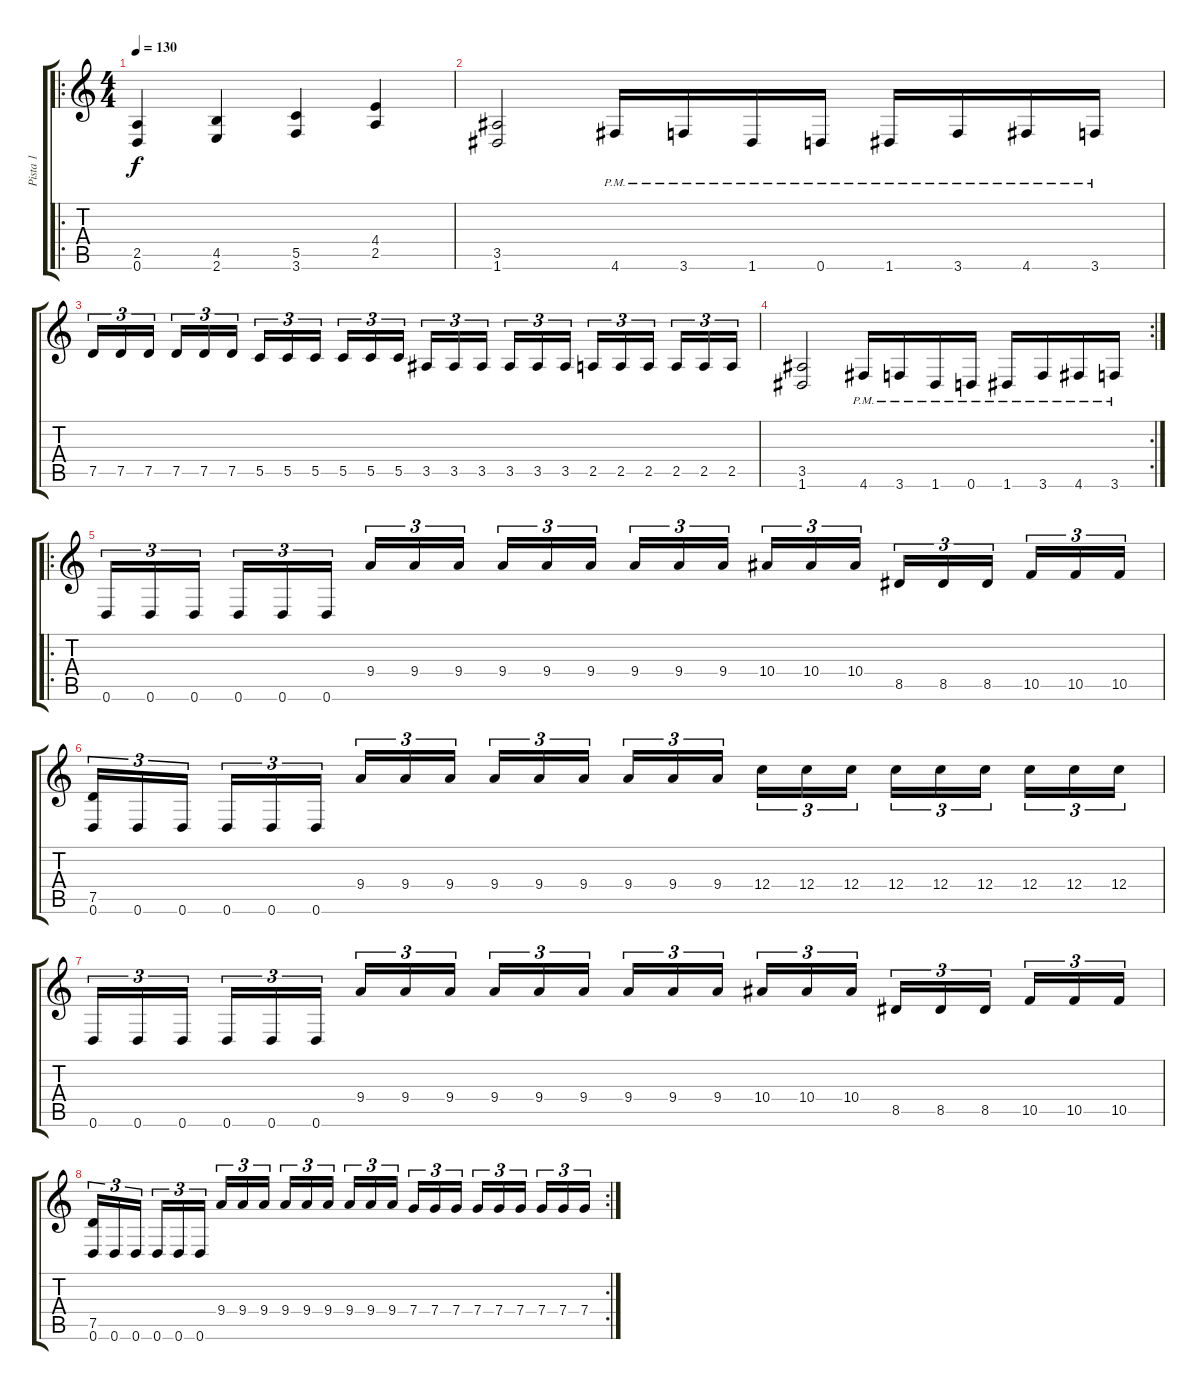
\track ("Pista 1" "Pista 1") {instrument distortionguitar}
\staff {score tabs}
\tuning (D4 A3 F3 C3 G2 D2) {hide}
\ro
\ts (4 4)
\tempo 130
\clef g2
\ks c
(2.5 0.6).4{dy f} (4.5 2.6).4 (5.5 3.6).4 (4.4 2.5).4 |
(3.5 1.6).2 4.6{pm}.16 3.6{pm}.16 1.6{pm}.16 0.6{pm}.16 1.6{pm}.16 3.6{pm}.16 4.6{pm}.16 3.6{pm}.16 |
7.5.16{tu (3 2)} 7.5.16{tu (3 2)} 7.5.16{tu (3 2)} 7.5.16{tu (3 2)} 7.5.16{tu (3 2)} 7.5.16{tu (3 2)} 5.5.16{tu (3 2)} 5.5.16{tu (3 2)} 5.5.16{tu (3 2)} 5.5.16{tu (3 2)} 5.5.16{tu (3 2)} 5.5.16{tu (3 2)} 3.5.16{tu (3 2)} 3.5.16{tu (3 2)} 3.5.16{tu (3 2)} 3.5.16{tu (3 2)} 3.5.16{tu (3 2)} 3.5.16{tu (3 2)} 2.5.16{tu (3 2)} 2.5.16{tu (3 2)} 2.5.16{tu (3 2)} 2.5.16{tu (3 2)} 2.5.16{tu (3 2)} 2.5.16{tu (3 2)} |
\rc 2
(3.5 1.6).2 4.6{pm}.16 3.6{pm}.16 1.6{pm}.16 0.6{pm}.16 1.6{pm}.16 3.6{pm}.16 4.6{pm}.16 3.6{pm}.16 |
\ro
0.6.16{tu (3 2)} 0.6.16{tu (3 2)} 0.6.16{tu (3 2)} 0.6.16{tu (3 2)} 0.6.16{tu (3 2)} 0.6.16{tu (3 2)} 9.4.16{tu (3 2)} 9.4.16{tu (3 2)} 9.4.16{tu (3 2)} 9.4.16{tu (3 2)} 9.4.16{tu (3 2)} 9.4.16{tu (3 2)} 9.4.16{tu (3 2)} 9.4.16{tu (3 2)} 9.4.16{tu (3 2)} 10.4.16{tu (3 2)} 10.4.16{tu (3 2)} 10.4.16{tu (3 2)} 8.5.16{tu (3 2)} 8.5.16{tu (3 2)} 8.5.16{tu (3 2)} 10.5.16{tu (3 2)} 10.5.16{tu (3 2)} 10.5.16{tu (3 2)} |
(7.5 0.6).16{tu (3 2)} 0.6.16{tu (3 2)} 0.6.16{tu (3 2)} 0.6.16{tu (3 2)} 0.6.16{tu (3 2)} 0.6.16{tu (3 2)} 9.4.16{tu (3 2)} 9.4.16{tu (3 2)} 9.4.16{tu (3 2)} 9.4.16{tu (3 2)} 9.4.16{tu (3 2)} 9.4.16{tu (3 2)} 9.4.16{tu (3 2)} 9.4.16{tu (3 2)} 9.4.16{tu (3 2)} 12.4.16{tu (3 2)} 12.4.16{tu (3 2)} 12.4.16{tu (3 2)} 12.4.16{tu (3 2)} 12.4.16{tu (3 2)} 12.4.16{tu (3 2)} 12.4.16{tu (3 2)} 12.4.16{tu (3 2)} 12.4.16{tu (3 2)} |
0.6.16{tu (3 2)} 0.6.16{tu (3 2)} 0.6.16{tu (3 2)} 0.6.16{tu (3 2)} 0.6.16{tu (3 2)} 0.6.16{tu (3 2)} 9.4.16{tu (3 2)} 9.4.16{tu (3 2)} 9.4.16{tu (3 2)} 9.4.16{tu (3 2)} 9.4.16{tu (3 2)} 9.4.16{tu (3 2)} 9.4.16{tu (3 2)} 9.4.16{tu (3 2)} 9.4.16{tu (3 2)} 10.4.16{tu (3 2)} 10.4.16{tu (3 2)} 10.4.16{tu (3 2)} 8.5.16{tu (3 2)} 8.5.16{tu (3 2)} 8.5.16{tu (3 2)} 10.5.16{tu (3 2)} 10.5.16{tu (3 2)} 10.5.16{tu (3 2)} |
\rc 2
(7.5 0.6).16{tu (3 2)} 0.6.16{tu (3 2)} 0.6.16{tu (3 2)} 0.6.16{tu (3 2)} 0.6.16{tu (3 2)} 0.6.16{tu (3 2)} 9.4.16{tu (3 2)} 9.4.16{tu (3 2)} 9.4.16{tu (3 2)} 9.4.16{tu (3 2)} 9.4.16{tu (3 2)} 9.4.16{tu (3 2)} 9.4.16{tu (3 2)} 9.4.16{tu (3 2)} 9.4.16{tu (3 2)} 7.4.16{tu (3 2)} 7.4.16{tu (3 2)} 7.4.16{tu (3 2)} 7.4.16{tu (3 2)} 7.4.16{tu (3 2)} 7.4.16{tu (3 2)} 7.4.16{tu (3 2)} 7.4.16{tu (3 2)} 7.4.16{tu (3 2)}
